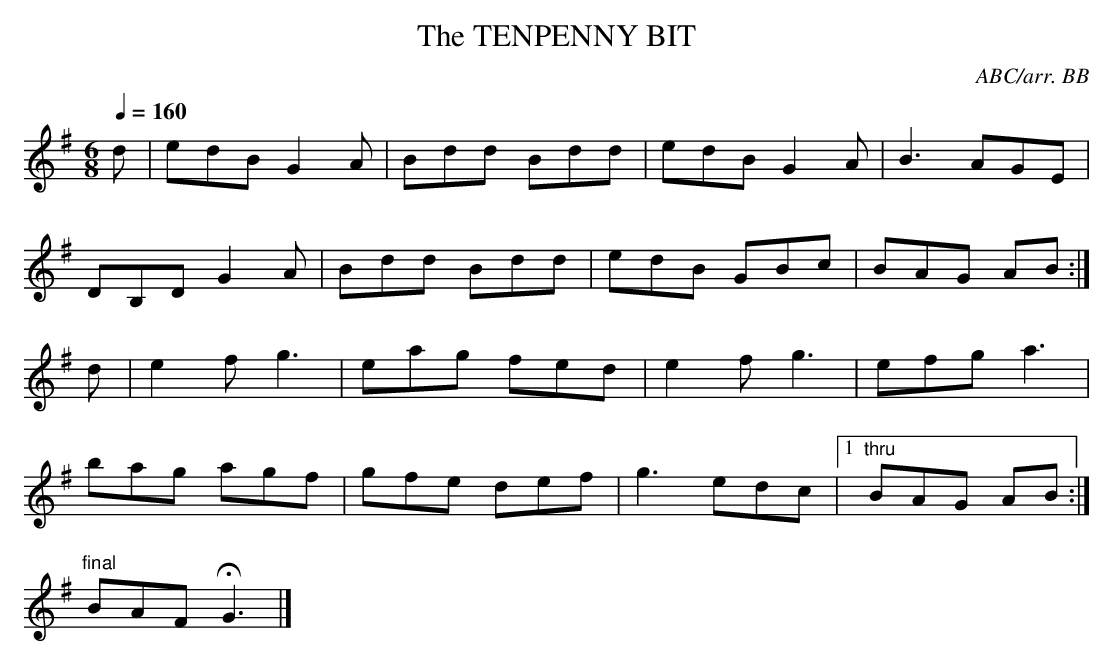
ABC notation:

X:1
T:TENPENNY BIT, The
C:ABC/arr. BB
Q:1/4=160
M:6/8
L:1/8
K:G
d|edB G2A|Bdd Bdd|edB G2A|B3 AGE|
DB,D G2A|Bdd Bdd|edB GBc|BAG AB:|
d|e2f g3|eag fed|e2f g3|efg a3|
bag agf|gfe def|g3 edc|1 "thru"BAG AB:|
"final"BAF HG3|]
